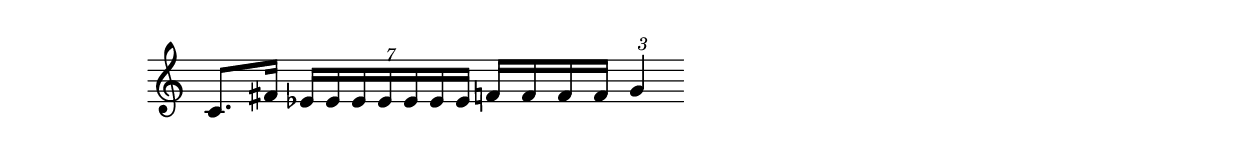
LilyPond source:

#(ly:set-option 'midi-extension "mid")
\version "2.12.3"
\include "english.ly"
\header{ 
}
%{
S--M ggggggg mmmm P--
%}
melody = {
\once \override Staff.TimeSignature #'stencil = ##f
\clef treble
\key c 
\major
\cadenzaOn
  c'8.[ fs'16] \times 4/7{ ef'16[ ef'16 ef'16 ef'16 ef'16 ef'16 ef'16] }  f'16[ f'16 f'16 f'16] \times 2/3{ g'4 }   
 }
text = \lyricmode {
              
}
\score{

<<
\new Voice = "one" {
\melody
}
\new Lyrics \lyricsto "one" \text
>>
\layout {
\context {
\Score
}
}
\midi {
\context {
\Score
tempoWholesPerMinute = #(ly:make-moment 200 4)
}
}
}